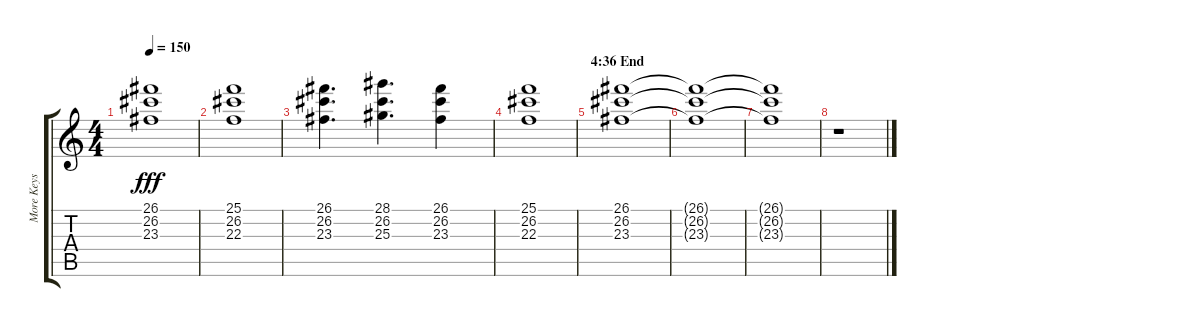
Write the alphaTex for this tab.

\track ("More Keys" "More Keys") {instrument stringensemble1}
\staff {score tabs}
\tuning (E4 B3 G3 D3 A2 E2) {hide}
\ts (4 4)
\tempo 150
\clef g2
\ks c
(26.1 26.2 23.3).1{dy fff} |
(25.1 26.2 22.3).1 |
(26.1 26.2 23.3).4{d} (28.1 26.2 25.3).4{d} (26.1 26.2 23.3).4 |
(25.1 26.2 22.3).1 |
\section ("" "4:36 End")
(26.1 26.2 23.3).1 |
(26.1{t} 26.2{t} 23.3{t}).1 |
(26.1{t} 26.2{t} 23.3{t}).1 |
r.1
